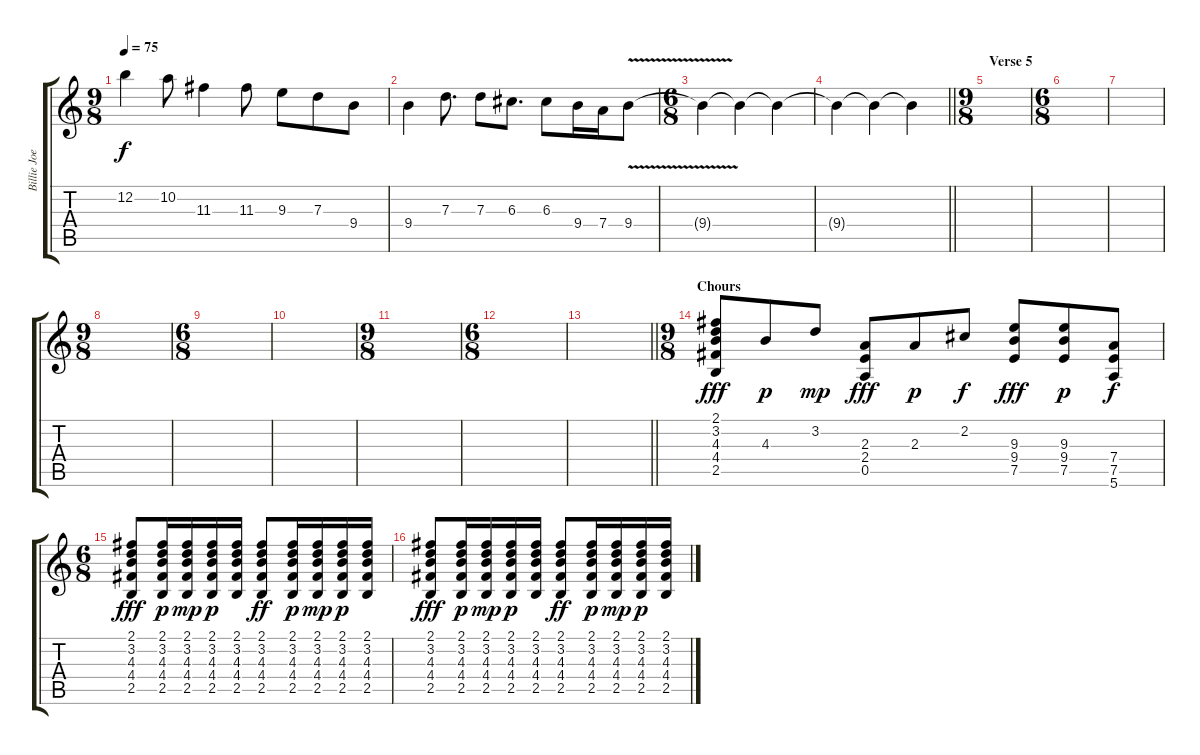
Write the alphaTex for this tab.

\track ("Billie Joe Armstrong - Lead guitar" "Billie Joe") {instrument acousticguitarsteel}
\staff {score tabs}
\tuning (E4 B3 G3 D3 A2 E2) {hide}
\ts (9 8)
\tempo 75
\clef g2
\ks c
12.2.4{dy f} 10.2.8 11.3.4 11.3.8 9.3.8 7.3.8 9.4.8 |
9.4.4 7.3.8{d} 7.3.8 6.3.8{d} 6.3.8 9.4.16 7.4.16 9.4{v}.8 |
\ts (6 8)
9.4{t}.4 9.4{t}.4 9.4{t}.4 |
\barLineRight lightlight
9.4{t}.4 9.4{t}.4 9.4{t}.4 |
\ts (9 8)
\section ("" "Verse 5")
|
\ts (6 8)
|
|
\ts (9 8)
|
\ts (6 8)
|
|
\ts (9 8)
|
\ts (6 8)
|
\barLineRight lightlight
|
\ts (9 8)
\section ("" "Chours")
(2.1 3.2 4.3 4.4 2.5).8{dy fff volume 13 instrument distortionguitar} 4.3.8{dy p volume 16} 3.2.8{dy mp} (2.3 2.4 0.5).8{dy fff volume 13} 2.3.8{dy p volume 16} 2.2.8{dy f} (9.3 9.4 7.5).8{dy fff volume 13} (9.3 9.4 7.5).8{dy p} (7.4 7.5 5.6).8{dy f} |
\ts (6 8)
(2.1 3.2 4.3 4.4 2.5).8{dy fff} (2.1 3.2 4.3 4.4 2.5).16{dy p} (2.1 3.2 4.3 4.4 2.5).16{dy mp} (2.1 3.2 4.3 4.4 2.5).16{dy p} (2.1 3.2 4.3 4.4 2.5).16 (2.1 3.2 4.3 4.4 2.5).8{dy ff} (2.1 3.2 4.3 4.4 2.5).16{dy p} (2.1 3.2 4.3 4.4 2.5).16{dy mp} (2.1 3.2 4.3 4.4 2.5).16{dy p} (2.1 3.2 4.3 4.4 2.5).16 |
(2.1 3.2 4.3 4.4 2.5).8{dy fff} (2.1 3.2 4.3 4.4 2.5).16{dy p} (2.1 3.2 4.3 4.4 2.5).16{dy mp} (2.1 3.2 4.3 4.4 2.5).16{dy p} (2.1 3.2 4.3 4.4 2.5).16 (2.1 3.2 4.3 4.4 2.5).8{dy ff} (2.1 3.2 4.3 4.4 2.5).16{dy p} (2.1 3.2 4.3 4.4 2.5).16{dy mp} (2.1 3.2 4.3 4.4 2.5).16{dy p} (2.1 3.2 4.3 4.4 2.5).16
